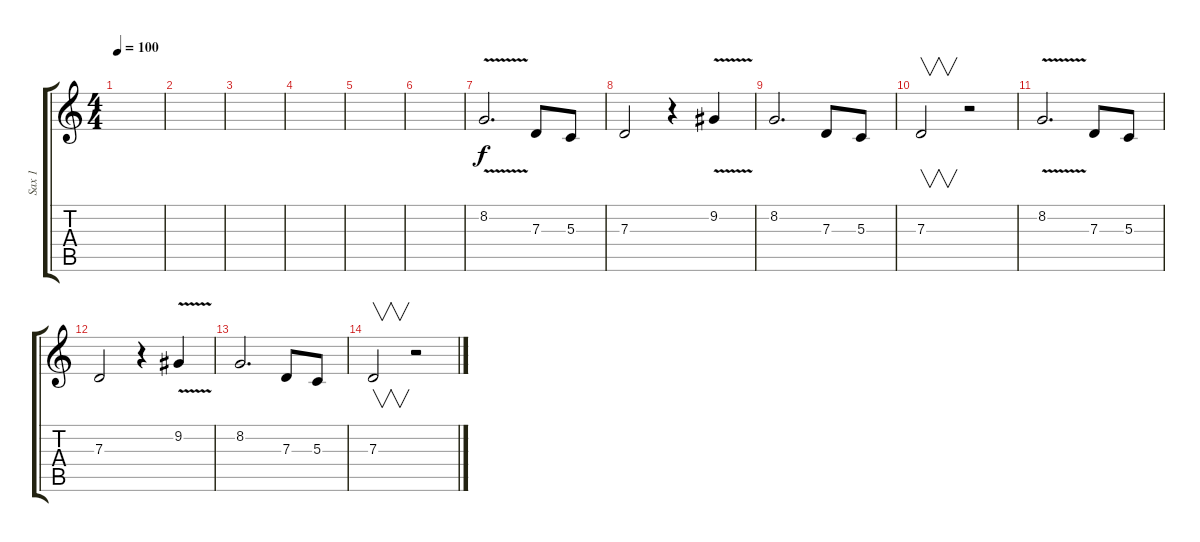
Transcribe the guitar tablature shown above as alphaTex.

\track ("Sax 1" "Sax 1") {instrument tenorsax}
\staff {score tabs}
\tuning (E4 B3 G3 D3 A2 D2) {hide}
\ts (4 4)
\tempo 100
\clef g2
\ks c
|
|
|
|
|
|
8.2{v}.2{d} 7.3.8 5.3.8 |
7.3.2 r.4 9.2{v}.4 |
8.2.2{d} 7.3.8 5.3.8 |
7.3.2{v} r.2 |
8.2{v}.2{d} 7.3.8 5.3.8 |
7.3.2 r.4 9.2{v}.4 |
8.2.2{d} 7.3.8 5.3.8 |
7.3.2{v} r.2
